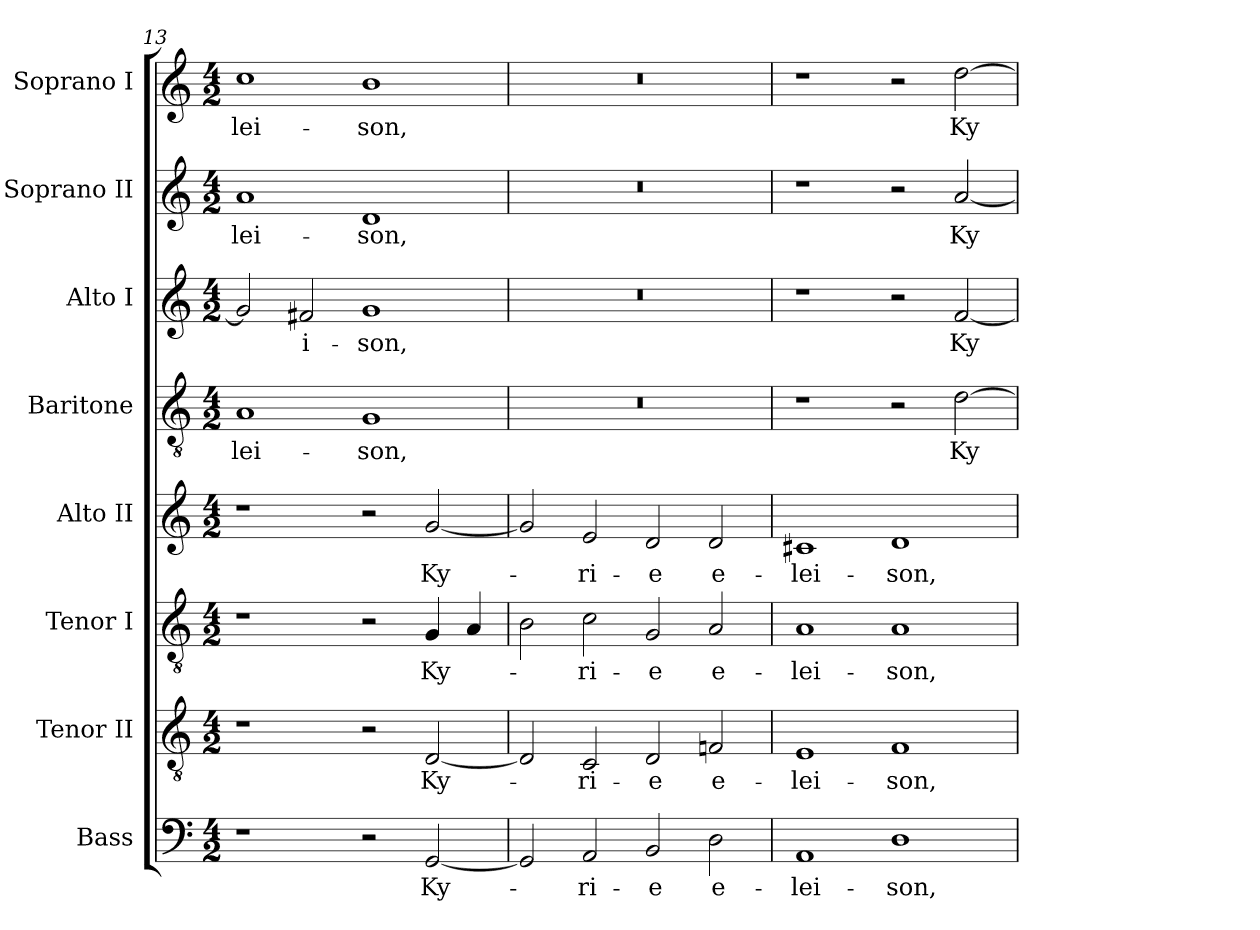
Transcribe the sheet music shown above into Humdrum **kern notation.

**kern	**text	**kern	**text	**kern	**text	**kern	**text	**kern	**text	**kern	**text	**kern	**text	**kern	**text
*part8	*part8	*part7	*part7	*part6	*part6	*part5	*part5	*part4	*part4	*part3	*part3	*part2	*part2	*part1	*part1
*staff8	*staff8	*staff7	*staff7	*staff6	*staff6	*staff5	*staff5	*staff4	*staff4	*staff3	*staff3	*staff2	*staff2	*staff1	*staff1
*I"Bass	*	*I"Tenor II	*	*I"Tenor I	*	*I"Alto II	*	*I"Baritone	*	*I"Alto I	*	*I"Soprano II	*	*I"Soprano I	*
*clefF4	*	*clefGv2	*	*clefGv2	*	*clefG2	*	*clefGv2	*	*clefG2	*	*clefG2	*	*clefG2	*
*ITrd7c12	*	*ITrd7c12	*	*ITrd7c12	*	*	*	*ITrd7c12	*	*	*	*	*	*	*
*k[]	*	*k[]	*	*k[]	*	*k[]	*	*k[]	*	*k[]	*	*k[]	*	*k[]	*
*C:	*	*C:	*	*C:	*	*C:	*	*C:	*	*C:	*	*C:	*	*C:	*
*M4/2	*	*M4/2	*	*M4/2	*	*M4/2	*	*M4/2	*	*M4/2	*	*M4/2	*	*M4/2	*
=13	=13	=13	=13	=13	=13	=13	=13	=13	=13	=13	=13	=13	=13	=13	=13
!	!	!	!	!	!	!	!	!	!LO:LY:b:color=#000000	!	!	!	!	!	!
!	!	!	!	!	!	!	!	!	!	!	!	!	!LO:LY:b:color=#000000	!	!
!	!	!	!	!	!	!	!	!	!	!	!	!	!	!	!LO:LY:b:color=#000000
1r	.	1r	.	1r	.	1r	.	1AAi	-lei-	2gi/]	.	1ai	-lei-	1cci	-lei-
!	!	!	!	!	!	!	!	!	!	!	!LO:LY:b:color=#000000	!	!	!	!
.	.	.	.	.	.	.	.	.	.	2f#Xi/	-i-	.	.	.	.
!	!	!	!	!	!	!	!	!	!LO:LY:b:color=#000000	!	!	!	!	!	!
!	!	!	!	!	!	!	!	!	!	!	!LO:LY:b:color=#000000	!	!	!	!
!	!	!	!	!	!	!	!	!	!	!	!	!	!LO:LY:b:color=#000000	!	!
!	!	!	!	!	!	!	!	!	!	!	!	!	!	!	!LO:LY:b:color=#000000
2r	.	2r	.	2r	.	2r	.	1GGi	-son,	1gi	-son,	1di	-son,	1bi	-son,
!	!LO:LY:b:color=#000000	!	!	!	!	!	!	!	!	!	!	!	!	!	!
!	!	!	!LO:LY:b:color=#000000	!	!	!	!	!	!	!	!	!	!	!	!
!	!	!	!	!	!LO:LY:b:color=#000000	!	!	!	!	!	!	!	!	!	!
!	!	!	!	!	!	!	!LO:LY:b:color=#000000	!	!	!	!	!	!	!	!
[<2GGGi/	Ky-	[<2DDi/	Ky-	4GGi/	Ky-	[<2gi/	Ky-	.	.	.	.	.	.	.	.
.	.	.	.	4AAi/	.	.	.	.	.	.	.	.	.	.	.
=14	=14	=14	=14	=14	=14	=14	=14	=14	=14	=14	=14	=14	=14	=14	=14
!	!	!	!	!	!	!	!	!LO:N:vis=1	!	!LO:N:vis=1	!	!LO:N:vis=1	!	!LO:N:vis=1	!
2GGGi/]	.	2DDi/]	.	2BBi\	.	2gi/]	.	0r	.	0r	.	0r	.	0r	.
!	!LO:LY:b:color=#000000	!	!	!	!	!	!	!	!	!	!	!	!	!	!
!	!	!	!LO:LY:b:color=#000000	!	!	!	!	!	!	!	!	!	!	!	!
!	!	!	!	!	!LO:LY:b:color=#000000	!	!	!	!	!	!	!	!	!	!
!	!	!	!	!	!	!	!LO:LY:b:color=#000000	!	!	!	!	!	!	!	!
2AAAi/	-ri-	2CCi/	-ri-	2Ci\	-ri-	2ei/	-ri-	.	.	.	.	.	.	.	.
!	!LO:LY:b:color=#000000	!	!	!	!	!	!	!	!	!	!	!	!	!	!
!	!	!	!LO:LY:b:color=#000000	!	!	!	!	!	!	!	!	!	!	!	!
!	!	!	!	!	!LO:LY:b:color=#000000	!	!	!	!	!	!	!	!	!	!
!	!	!	!	!	!	!	!LO:LY:b:color=#000000	!	!	!	!	!	!	!	!
2BBBi/	-e	2DDi/	-e	2GGi/	-e	2di/	-e	.	.	.	.	.	.	.	.
!	!LO:LY:b:color=#000000	!	!	!	!	!	!	!	!	!	!	!	!	!	!
!	!	!	!LO:LY:b:color=#000000	!	!	!	!	!	!	!	!	!	!	!	!
!	!	!	!	!	!LO:LY:b:color=#000000	!	!	!	!	!	!	!	!	!	!
!	!	!	!	!	!	!	!LO:LY:b:color=#000000	!	!	!	!	!	!	!	!
2DDi\	e-	2FFni/	e-	2AAi/	e-	2di/	e-	.	.	.	.	.	.	.	.
=15	=15	=15	=15	=15	=15	=15	=15	=15	=15	=15	=15	=15	=15	=15	=15
!	!LO:LY:b:color=#000000	!	!	!	!	!	!	!	!	!	!	!	!	!	!
!	!	!	!LO:LY:b:color=#000000	!	!	!	!	!	!	!	!	!	!	!	!
!	!	!	!	!	!LO:LY:b:color=#000000	!	!	!	!	!	!	!	!	!	!
!	!	!	!	!	!	!	!LO:LY:b:color=#000000	!	!	!	!	!	!	!	!
1AAAi	-lei-	1EEi	-lei-	1AAi	-lei-	1c#Xi	-lei-	1r	.	1r	.	1r	.	1r	.
!	!LO:LY:b:color=#000000	!	!	!	!	!	!	!	!	!	!	!	!	!	!
!	!	!	!LO:LY:b:color=#000000	!	!	!	!	!	!	!	!	!	!	!	!
!	!	!	!	!	!LO:LY:b:color=#000000	!	!	!	!	!	!	!	!	!	!
!	!	!	!	!	!	!	!LO:LY:b:color=#000000	!	!	!	!	!	!	!	!
1DDi	-son,	1FFi	-son,	1AAi	-son,	1di	-son,	2r	.	2r	.	2r	.	2r	.
!	!	!	!	!	!	!	!	!	!LO:LY:b:color=#000000	!	!	!	!	!	!
!	!	!	!	!	!	!	!	!	!	!	!LO:LY:b:color=#000000	!	!	!	!
!	!	!	!	!	!	!	!	!	!	!	!	!	!LO:LY:b:color=#000000	!	!
!	!	!	!	!	!	!	!	!	!	!	!	!	!	!	!LO:LY:b:color=#000000
.	.	.	.	.	.	.	.	[>2Di\	Ky-	[<2fi/	Ky-	[<2ai/	Ky-	[>2ddi\	Ky-
=	=	=	=	=	=	=	=	=	=	=	=	=	=	=	=
*-	*-	*-	*-	*-	*-	*-	*-	*-	*-	*-	*-	*-	*-	*-	*-
